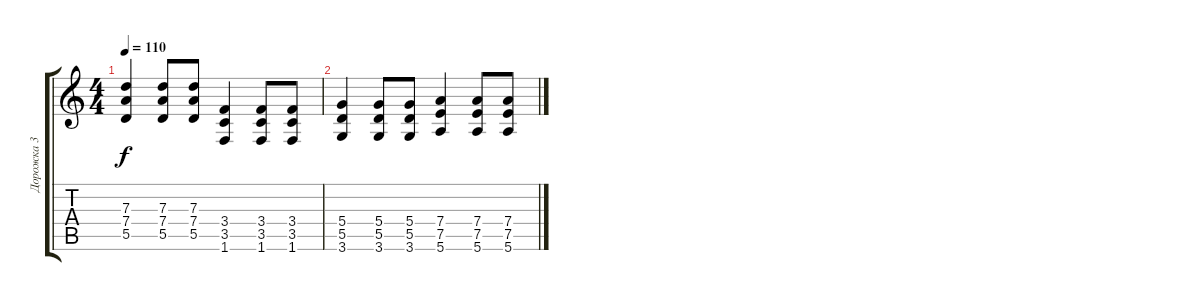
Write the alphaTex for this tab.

\track ("Дорожка 3" "Дорожка 3") {instrument overdrivenguitar}
\staff {score tabs}
\tuning (E4 B3 G3 D3 A2 E2) {hide}
\ts (4 4)
\tempo 110
\clef g2
\ks c
(7.3 7.4 5.5).4{dy f} (7.3 7.4 5.5).8 (7.3 7.4 5.5).8 (3.4 3.5 1.6).4 (3.4 3.5 1.6).8 (3.4 3.5 1.6).8 |
(5.4 5.5 3.6).4 (5.4 5.5 3.6).8 (5.4 5.5 3.6).8 (7.4 7.5 5.6).4 (7.4 7.5 5.6).8 (7.4 7.5 5.6).8
